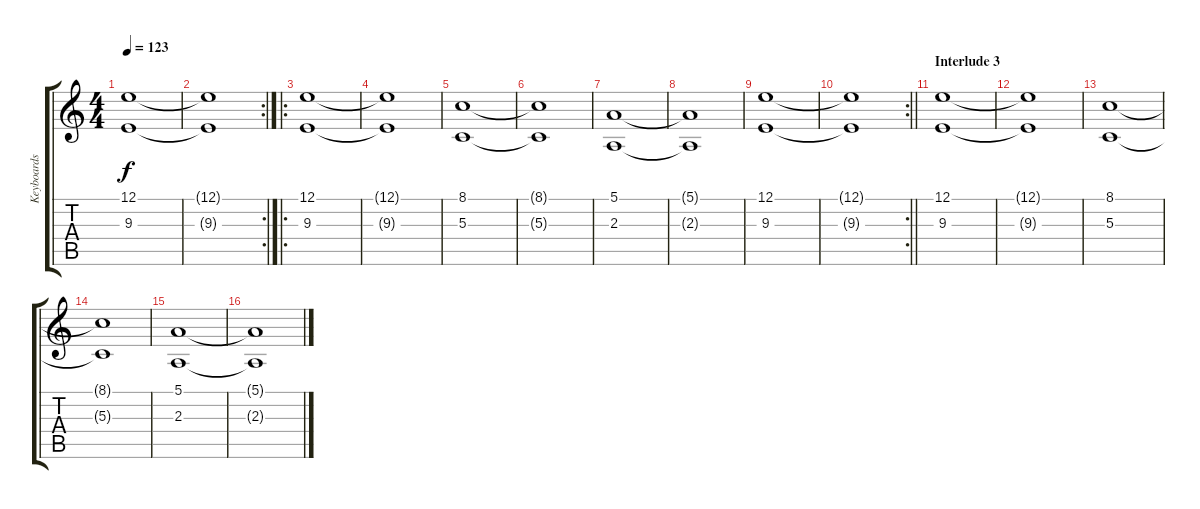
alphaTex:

\track ("Keyboards" "Keyboards") {instrument synthstrings1}
\staff {score tabs}
\tuning (E4 B3 G3 D3 A2 E2) {hide}
\ts (4 4)
\tempo 123
\clef g2
\ks c
(12.1 9.3).1{dy f} |
\rc 2
(12.1{t} 9.3{t}).1 |
\ro
(12.1 9.3).1 |
(12.1{t} 9.3{t}).1 |
(8.1 5.3).1 |
(8.1{t} 5.3{t}).1 |
(5.1 2.3).1 |
(5.1{t} 2.3{t}).1 |
(12.1 9.3).1 |
\rc 2
\barLineRight lightlight
(12.1{t} 9.3{t}).1 |
\section ("" "Interlude 3")
(12.1 9.3).1 |
(12.1{t} 9.3{t}).1 |
(8.1 5.3).1 |
(8.1{t} 5.3{t}).1 |
(5.1 2.3).1 |
(5.1{t} 2.3{t}).1
